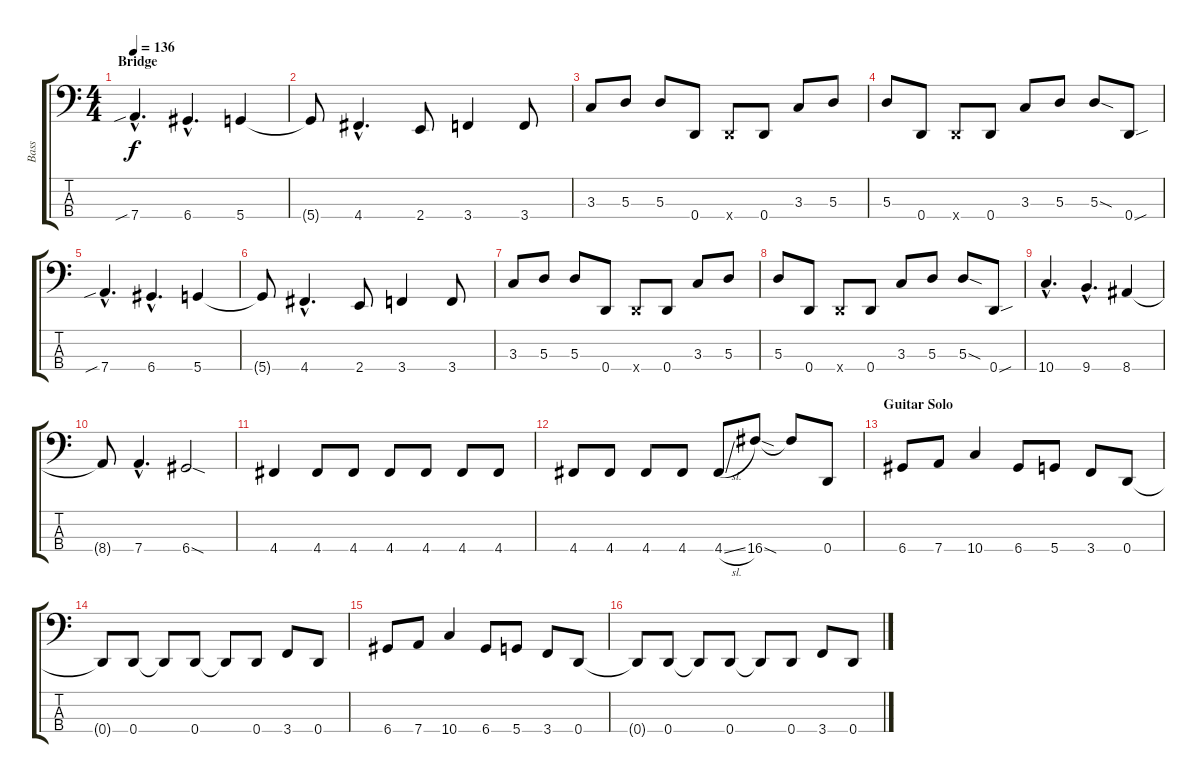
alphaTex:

\track ("Bass" "Bass") {instrument electricbasspick}
\staff {score tabs}
\tuning (G2 D2 A1 D1) {hide}
\ts (4 4)
\section ("" "Bridge")
\tempo 136
\clef f4
\ks c
7.4{sib hac}.4{d dy f} 6.4{hac}.4{d} 5.4.4 |
5.4{t}.8 4.4{hac}.4{d} 2.4.8 3.4.4 3.4.8 |
3.3.8 5.3.8 5.3.8 0.4.8 0.4{x}.8 0.4.8 3.3.8 5.3.8 |
5.3.8 0.4.8 0.4{x}.8 0.4.8 3.3.8 5.3.8 5.3{sod}.8 0.4{sou}.8 |
7.4{sib hac}.4{d} 6.4{hac}.4{d} 5.4.4 |
5.4{t}.8 4.4{hac}.4{d} 2.4.8 3.4.4 3.4.8 |
3.3.8 5.3.8 5.3.8 0.4.8 0.4{x}.8 0.4.8 3.3.8 5.3.8 |
5.3.8 0.4.8 0.4{x}.8 0.4.8 3.3.8 5.3.8 5.3{sod}.8 0.4{sou}.8 |
10.4{hac}.4{d} 9.4{hac}.4{d} 8.4.4 |
8.4{t}.8 7.4{hac}.4{d} 6.4{sod}.2 |
4.4.4 4.4.8 4.4.8 4.4.8 4.4.8 4.4.8 4.4.8 |
4.4.8 4.4.8 4.4.8 4.4.8 4.4{sl}.8 16.4{sod}.8 16.4{t}.8 0.4.8 |
\section ("" "Guitar Solo")
6.4.8 7.4.8 10.4.4 6.4.8 5.4.8 3.4.8 0.4.8 |
0.4{t}.8 0.4.8 0.4{t}.8 0.4.8 0.4{t}.8 0.4.8 3.4.8 0.4.8 |
6.4.8 7.4.8 10.4.4 6.4.8 5.4.8 3.4.8 0.4.8 |
0.4{t}.8 0.4.8 0.4{t}.8 0.4.8 0.4{t}.8 0.4.8 3.4.8 0.4.8
